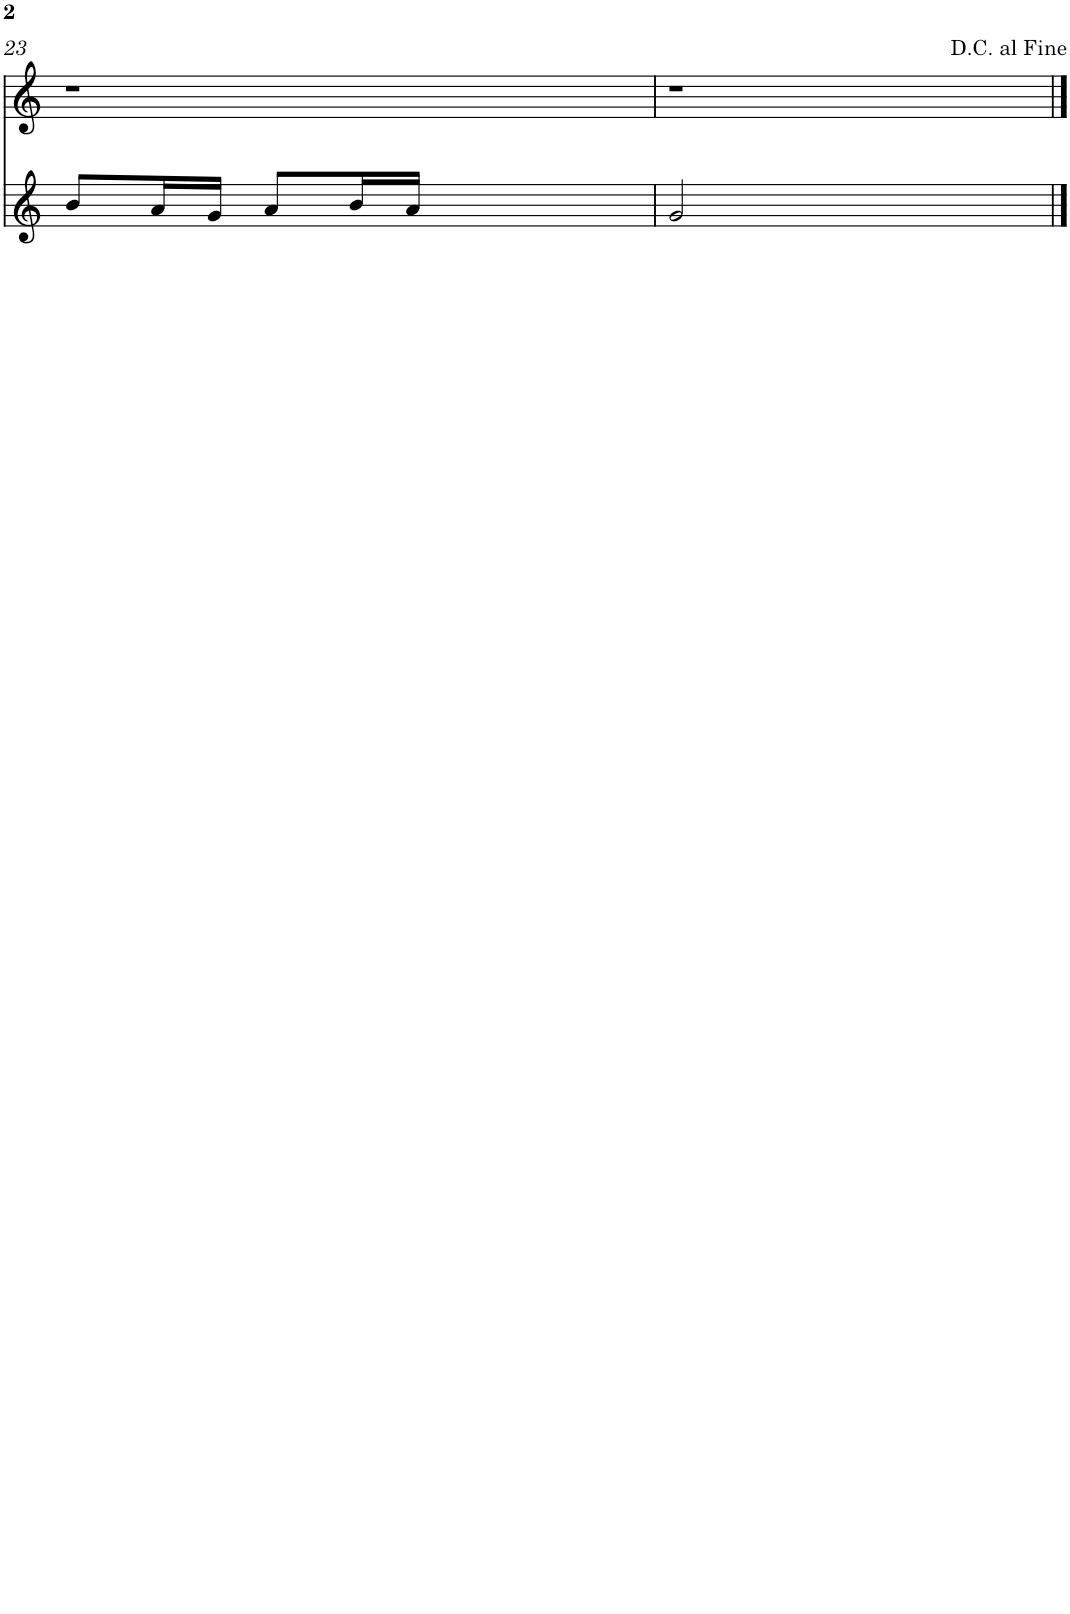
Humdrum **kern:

**kern	**kern
*part2	*part1
*staff2	*staff1
*I"Gralla 2	*I"Gralla 1
!!LO:PB:g=z
*clefG2	*clefG2
*k[]	*k[]
*M2/4	*M2/4
=23	=23
8b/L	2r
16a/L	.
16g/JJ	.
8a/L	.
16b/L	.
16a/JJ	.
2ryy	2ryy
=24	=24
2g/	2r
2ryy	2ryy
==	==
*-	*-
